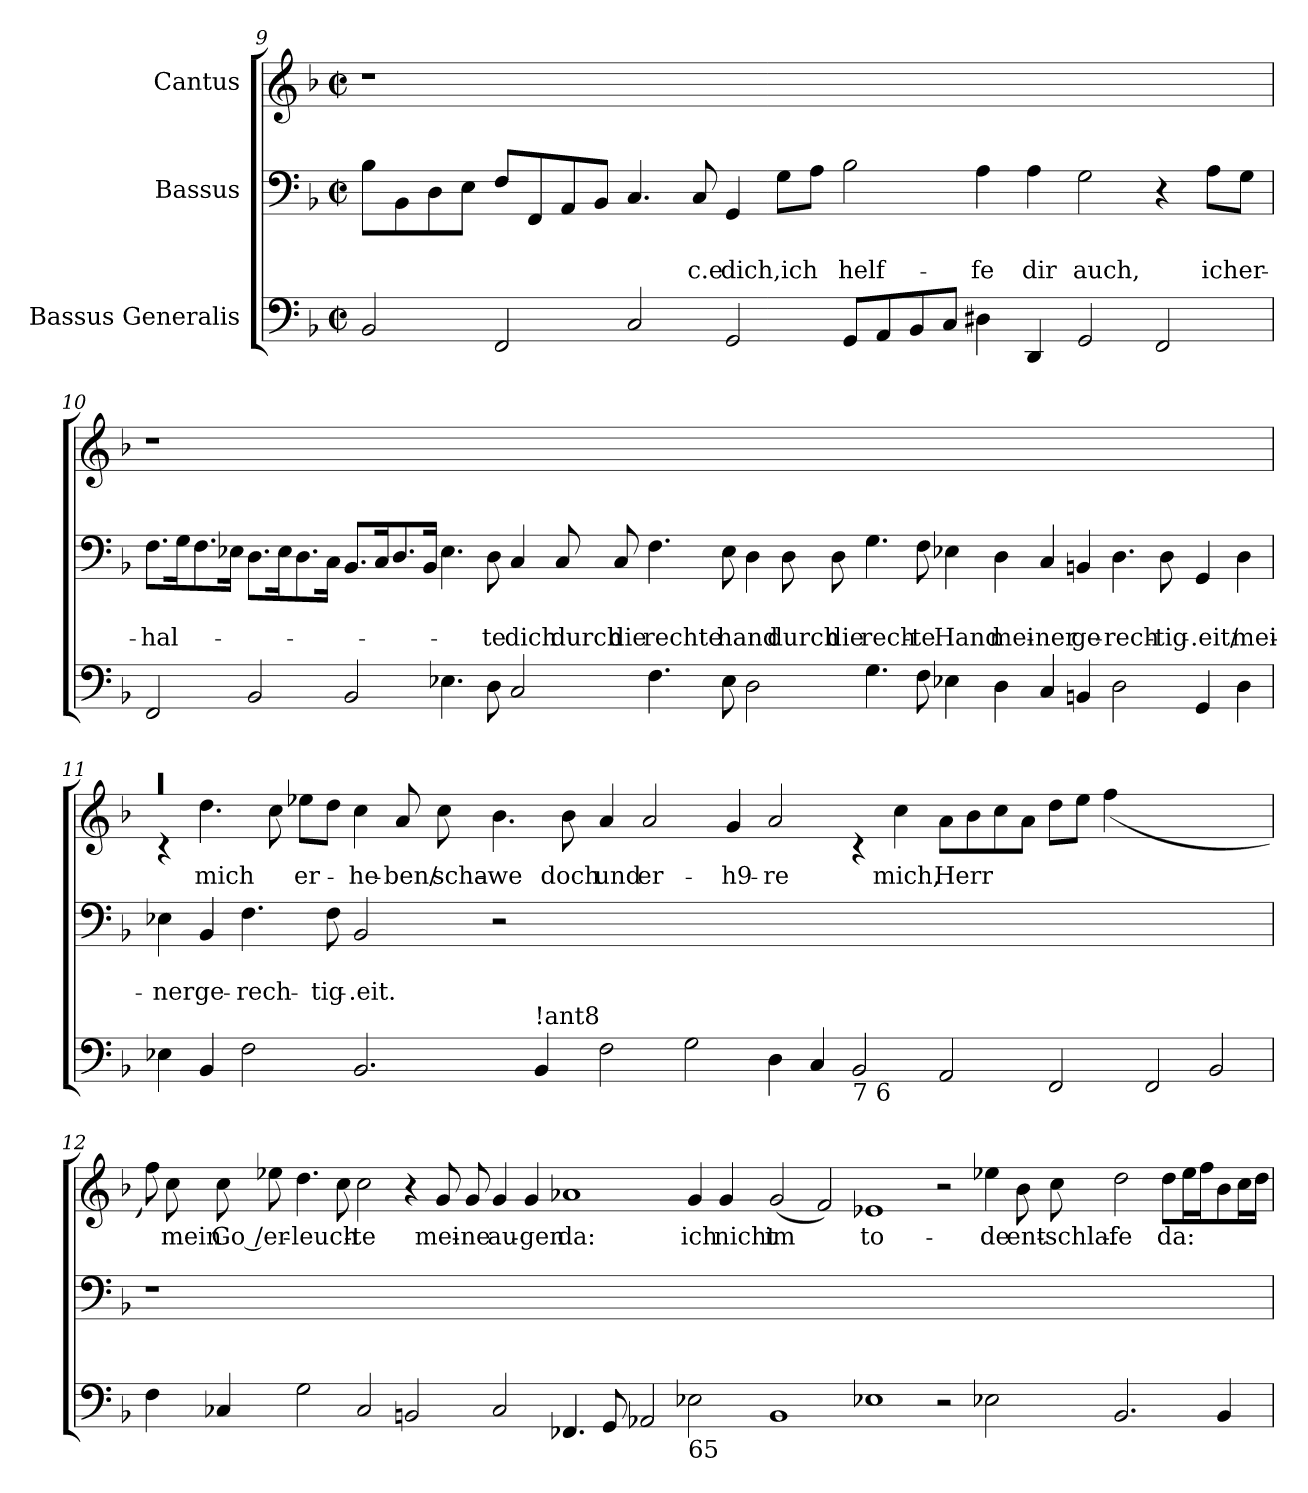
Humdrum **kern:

**kern	**kern	**text	**text	**kern	**text
*part3	*part2	*part2	*part2	*part1	*part1
*staff3	*staff2	*staff2	*staff2	*staff1	*staff1
*I"Bassus Generalis	*I"Bassus	*	*	*I"Cantus	*
*clefF4	*clefF4	*	*	*clefG2	*
*ITrd7c12	*	*	*	*	*
*k[b-]	*k[b-]	*	*	*k[b-]	*
*F:	*F:	*	*	*F:	*
*M2/2	*M2/2	*	*	*M2/2	*
*met(c|)	*met(c|)	*	*	*met(c|)	*
=9	=9	=9	=9	=9	=9
2BBB-/	8B-\L	.	.	1r	.
.	8BB-\	.	.	.	.
.	8D\	.	.	.	.
.	8E\J	.	.	.	.
2FFF/	8F/L	.	.	.	.
.	8FF/	.	.	.	.
.	8AA/	.	.	.	.
.	8BB-/J	.	.	.	.
2CC/	4.C/	.	.	0.ryy	.
!	!	!	!LO:LY:b	!	!
.	8C/	.	-c.e	.	.
!	!	!	!LO:LY:b	!	!
2GGG/	4GG/	.	dich,ich	.	.
.	8G\L	.	.	.	.
.	8A\J	.	.	.	.
!	!	!	!LO:LY:b	!	!
8GGG/L	2B-\	.	helf-	.	.
8AAA/	.	.	.	.	.
8BBB-/	.	.	.	.	.
8CC/J	.	.	.	.	.
!	!	!	!LO:LY:b	!	!
4DD#\	4A\	.	-fe	.	.
!	!	!	!LO:LY:b	!	!
4DDD/	4A\	.	dir	.	.
!	!	!	!LO:LY:b	!	!
2GGG/	2G\	.	auch,	.	.
2FFF/	4r	.	.	.	.
!	!	!	!LO:LY:b	!	!
.	8A\L	.	icher-	.	.
.	8G\J	.	.	.	.
!!LO:LB:g=z
=10	=10	=10	=10	=10	=10
!	!	!	!LO:LY:b	!	!
2FFF/	8.F\L	.	-hal-	1r	.
.	16G\k	.	.	.	.
.	8.F\	.	.	.	.
.	16E-X\Jk	.	.	.	.
2BBB-/	8.D\L	.	.	.	.
.	16E-\k	.	.	.	.
.	8.D\	.	.	.	.
.	16C\Jk	.	.	.	.
2BBB-/	8.BB-/L	.	.	00ryy	.
.	16C/k	.	.	.	.
.	8.D/	.	.	.	.
.	16BB-/Jk	.	.	.	.
4.EE-X\	4.E-\	.	.	.	.
!	!	!	!LO:LY:b	!	!
8DD\	8D\	.	-te	.	.
!	!	!	!LO:LY:b	!	!
2CC/	4C/	.	dich	.	.
!	!	!	!LO:LY:b	!	!
.	8C/	.	durch	.	.
!	!	!	!LO:LY:b	!	!
.	8C/	.	die	.	.
!	!	!	!LO:LY:b	!	!
4.FF\	4.F\	.	rech­te	.	.
!	!	!	!LO:LY:b	!	!
8EE-\	8E-\	.	hand	.	.
2DD\	4D\	.	.	.	.
!	!	!	!LO:LY:b	!	!
.	8D\	.	durch	.	.
!	!	!	!LO:LY:b	!	!
.	8D\	.	die	.	.
!	!	!	!LO:LY:b	!	!
4.GG\	4.G\	.	rech-	.	.
!	!	!	!LO:LY:b:rj	!	!
8FF\	8F\	.	-te	.	.
!	!	!	!LO:LY:b	!	!
4EE-X\	4E-X\	.	Hand	.	.
!	!	!	!LO:LY:b	!	!
4DD\	4D\	.	mei-	.	.
!	!	!	!LO:LY:b:rj	!	!
4CC/	4C/	.	-ner	.	.
!	!	!	!LO:LY:b	!	!
4BBBn/	4BBn/	.	ge-	.	.
!	!	!	!LO:LY:b	!	!
2DD\	4.D\	.	-rech-	1ryy	.
!	!	!	!LO:LY:b	!	!
.	8D\	.	-tig-	.	.
!	!	!	!LO:LY:b:rj	!	!
4GGG/	4GG/	.	-.eit/	.	.
!	!	!	!LO:LY:b	!	!
4DD\	4D\	.	mei-	.	.
!!LO:PB:g=z
=11	=11	=11	=11	=11	=11
!	!	!	!LO:LY:b	!LO:N:vis=1	!
*	*	*	*	*^	*
4EE-X\	4E-X\	.	-ner	00.raa	4rc	.
!	!	!	!LO:LY:b	!	!	!LO:LY:b
4BBB-/	4BB-/	.	ge-	.	4.dd\	mich
!	!	!	!LO:LY:b	!	!	!
2FF\	4.F\	.	-rech-	.	.	.
.	.	.	.	.	8cc\	.
!	!	!	!	!	!	!LO:LY:b
.	.	.	.	.	8ee-X\L	er-
!	!	!	!LO:LY:b	!	!	!
.	8F\	.	-tig-	.	8dd\J	.
!	!	!	!LO:LY:b:rj	!	!	!LO:LY:b
2.BBB-/	2BB-/	.	-.eit.	.	4cc\	-he-
!	!	!	!	!	!	!LO:LY:b
.	.	.	.	.	8a/	-ben/
!	!	!	!	!	!	!LO:LY:b
.	.	.	.	.	8cc\	scha-
!	!	!	!	!	!	!LO:LY:b
.	2r	.	.	.	4.b-\	-we
!LO:TX:a:t=!ant8	!	!	!	!	!	!
4BBB-/	.	.	.	.	.	.
!	!	!	!	!	!	!LO:LY:b:rj
.	.	.	.	.	8b-\	doch
!	!	!	!	!	!	!LO:LY:b
2FF\	00ryy	.	.	.	4a/	und
!	!	!	!	!	!	!LO:LY:b
.	.	.	.	.	2a/	er-
2GG\	.	.	.	.	.	.
!	!	!	!	!	!	!LO:LY:b
.	.	.	.	.	4g/	-h9-
!	!	!	!	!	!	!LO:LY:b:rj
4DD\	.	.	.	.	2a/	-re
4CC</	.	.	.	.	.	.
!LO:TX:b:t=7 6	!	!	!	!	!	!
2BBB-/	.	.	.	.	4rc	.
!	!	!	!	!	!	!LO:LY:b
.	.	.	.	.	4cc\	mich,
!	!	!	!	!	!	!LO:LY:b
2AAA/	.	.	.	.	8a\L	Herr
.	.	.	.	.	8b-\	.
.	.	.	.	.	8cc\	.
.	.	.	.	.	8a\J	.
2FFF/	.	.	.	.	8dd\L	.
.	.	.	.	.	8ee-\J	.
.	.	.	.	.	(>4ff\	.
2FFF/	.	.	.	.	1ryy	.
2BBB-/	.	.	.	.	.	.
*	*	*	*	*v	*v	*
!!LO:LB:g=z
=12	=12	=12	=12	=12	=12
4FF\	1r	.	.	8ff\)	.
!	!	!	!	!	!LO:LY:b
.	.	.	.	8cc\	mein
!	!	!	!	!	!LO:LY:b
4CC-/	.	.	.	8cc\	Go /
!	!	!	!	!	!LO:LY:b:rj
.	.	.	.	8ee-X\	er-
!	!	!	!	!	!LO:LY:b
2GG\	.	.	.	4.dd\	-leuch-
.	.	.	.	8cc\	.
!	!	!	!	!	!LO:LY:b
2CC-/	1%7ryy	.	.	2cc\	-te
2BBBn</	.	.	.	4r	.
!	!	!	!	!	!LO:LY:b
.	.	.	.	8g/	mei-
!	!	!	!	!	!LO:LY:b
.	.	.	.	8g/	-ne
!	!	!	!	!	!LO:LY:b
2CC-/	.	.	.	4g/	au-
!	!	!	!	!	!LO:LY:b
.	.	.	.	4g/	-gen
!	!	!	!	!	!LO:LY:b
4.FFF-/	.	.	.	1a-X	da:
8GGG/	.	.	.	.	.
2AAA-X/	.	.	.	.	.
!LO:TX:b:t=65	!	!	!	!	!
!	!	!	!	!	!LO:LY:b
2EE-X\	.	.	.	4g/	ich
!	!	!	!	!	!LO:LY:b
.	.	.	.	4g/	nicht
!	!	!	!	!	!LO:LY:b
1BBB	.	.	.	(<2g/	im
.	.	.	.	2f/)	.
!	!	!	!	!	!LO:LY:b
1EE-X	.	.	.	1e-X	to-
2r	.	.	.	2r	.
!	!	!	!	!	!LO:LY:b
2EE-X\	.	.	.	4ee-X\	-de
!	!	!	!	!	!LO:LY:b
.	.	.	.	8b-\	ent-
!	!	!	!	!	!LO:LY:b
.	.	.	.	8cc\	-schlaf-
!	!	!	!	!	!LO:LY:b
2.BBB/	.	.	.	2dd\	-fe
!	!	!	!	!	!LO:LY:b
.	.	.	.	8dd\L	da:
.	.	.	.	16ee-\L	.
.	.	.	.	16ff\J	.
4BBB/	.	.	.	8b-\	.
.	.	.	.	16cc\L	.
.	.	.	.	16dd\JJ	.
=	=	=	=	=	=
*-	*-	*-	*-	*-	*-
